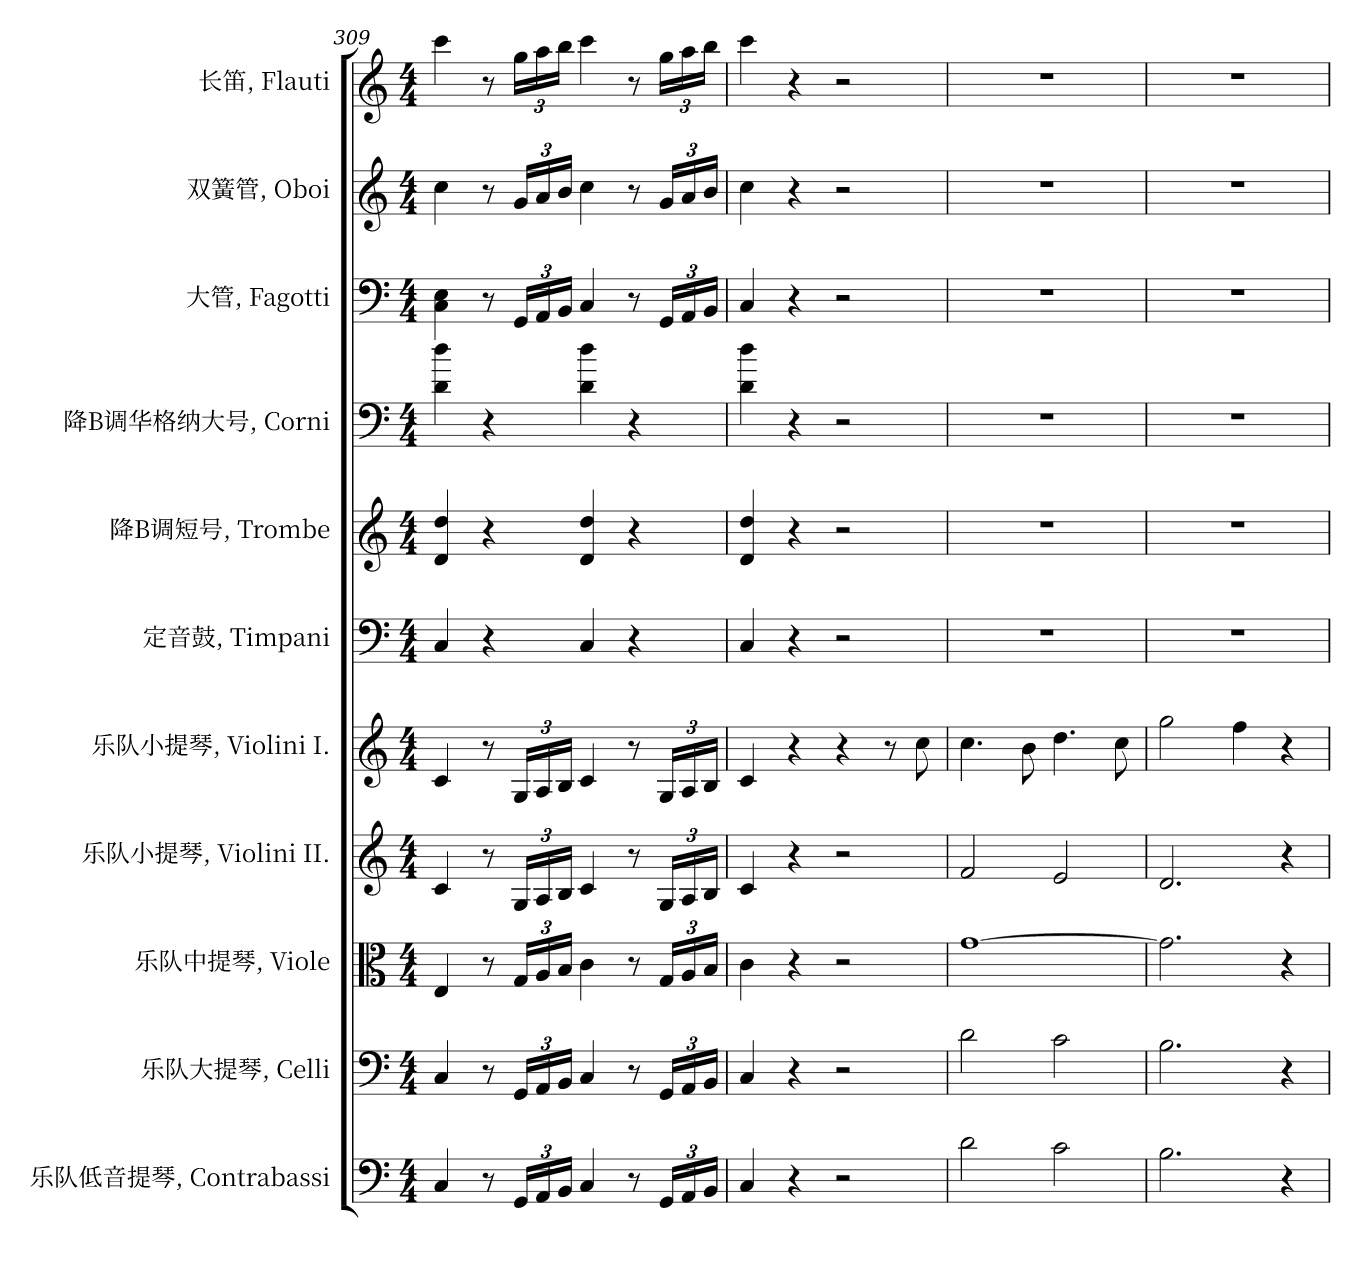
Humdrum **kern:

**kern	**kern	**kern	**kern	**kern	**kern	**kern	**kern	**kern	**kern	**kern
*part11	*part10	*part9	*part8	*part7	*part6	*part5	*part4	*part3	*part2	*part1
*staff11	*staff10	*staff9	*staff8	*staff7	*staff6	*staff5	*staff4	*staff3	*staff2	*staff1
*I"乐队低音提琴, Contrabassi	*I"乐队大提琴, Celli	*I"乐队中提琴, Viole	*I"乐队小提琴, Violini II.	*I"乐队小提琴, Violini I.	*I"定音鼓, Timpani	*I"降B调短号, Trombe	*I"降B调华格纳大号, Corni	*I"大管, Fagotti	*I"双簧管, Oboi	*I"长笛, Flauti
*I'Cbs.	*	*	*	*	*I'Timp.	*	*	*	*I'Ob.	*I'Fl.
!!LO:PB:g=z
*clefF4	*clefF4	*clefC3	*clefG2	*clefG2	*clefF4	*clefG2	*clefF4	*clefF4	*clefG2	*clefG2
*ITrd7c12	*	*	*	*	*	*ITrd1c2	*ITrd1c2	*	*	*
*k[]	*k[]	*k[]	*k[]	*k[]	*k[]	*k[b-e-]	*k[b-e-]	*k[]	*k[]	*k[]
*M4/4	*M4/4	*M4/4	*M4/4	*M4/4	*M4/4	*M4/4	*M4/4	*M4/4	*M4/4	*M4/4
=309	=309	=309	=309	=309	=309	=309	=309	=309	=309	=309
4CC/	4C/	4E/	4c/	4c/	4C/	4c/ 4cc/	4c\ 4cc\	4C\ 4E\	4cc\	4ccc\
8r	8r	8r	8r	8r	4r	4r	4r	8r	8r	8r
*Xbrackettup	*Xbrackettup	*Xbrackettup	*Xbrackettup	*Xbrackettup	*	*	*	*Xbrackettup	*Xbrackettup	*Xbrackettup
24GGG/LL	24GG/LL	24G/LL	24G/LL	24G/LL	.	.	.	24GG/LL	24g/LL	24gg\LL
24AAA/	24AA/	24A/	24A/	24A/	.	.	.	24AA/	24a/	24aa\
24BBB/JJ	24BB/JJ	24B/JJ	24B/JJ	24B/JJ	.	.	.	24BB/JJ	24b/JJ	24bb\JJ
4CC/	4C/	4c\	4c/	4c/	4C/	4c/ 4cc/	4c\ 4cc\	4C/	4cc\	4ccc\
8r	8r	8r	8r	8r	4r	4r	4r	8r	8r	8r
24GGG/LL	24GG/LL	24G/LL	24G/LL	24G/LL	.	.	.	24GG/LL	24g/LL	24gg\LL
24AAA/	24AA/	24A/	24A/	24A/	.	.	.	24AA/	24a/	24aa\
24BBB/JJ	24BB/JJ	24B/JJ	24B/JJ	24B/JJ	.	.	.	24BB/JJ	24b/JJ	24bb\JJ
=310	=310	=310	=310	=310	=310	=310	=310	=310	=310	=310
4CC/	4C/	4c\	4c/	4c/	4C/	4c/ 4cc/	4c\ 4cc\	4C/	4cc\	4ccc\
4r	4r	4r	4r	4r	4r	4r	4r	4r	4r	4r
2r	2r	2r	2r	4r	2r	2r	2r	2r	2r	2r
.	.	.	.	8r	.	.	.	.	.	.
.	.	.	.	8cc\	.	.	.	.	.	.
=311	=311	=311	=311	=311	=311	=311	=311	=311	=311	=311
2D\	2d\	[1g	2f/	4.cc\	1r	1r	1r	1r	1r	1r
.	.	.	.	8b\	.	.	.	.	.	.
2C\	2c\	.	2e/	4.dd\	.	.	.	.	.	.
.	.	.	.	8cc\	.	.	.	.	.	.
=312	=312	=312	=312	=312	=312	=312	=312	=312	=312	=312
2.BB\	2.B\	2.g\]	2.d/	2gg\	1r	1r	1r	1r	1r	1r
.	.	.	.	4ff\	.	.	.	.	.	.
4r	4r	4r	4r	4r	.	.	.	.	.	.
=	=	=	=	=	=	=	=	=	=	=
*-	*-	*-	*-	*-	*-	*-	*-	*-	*-	*-
